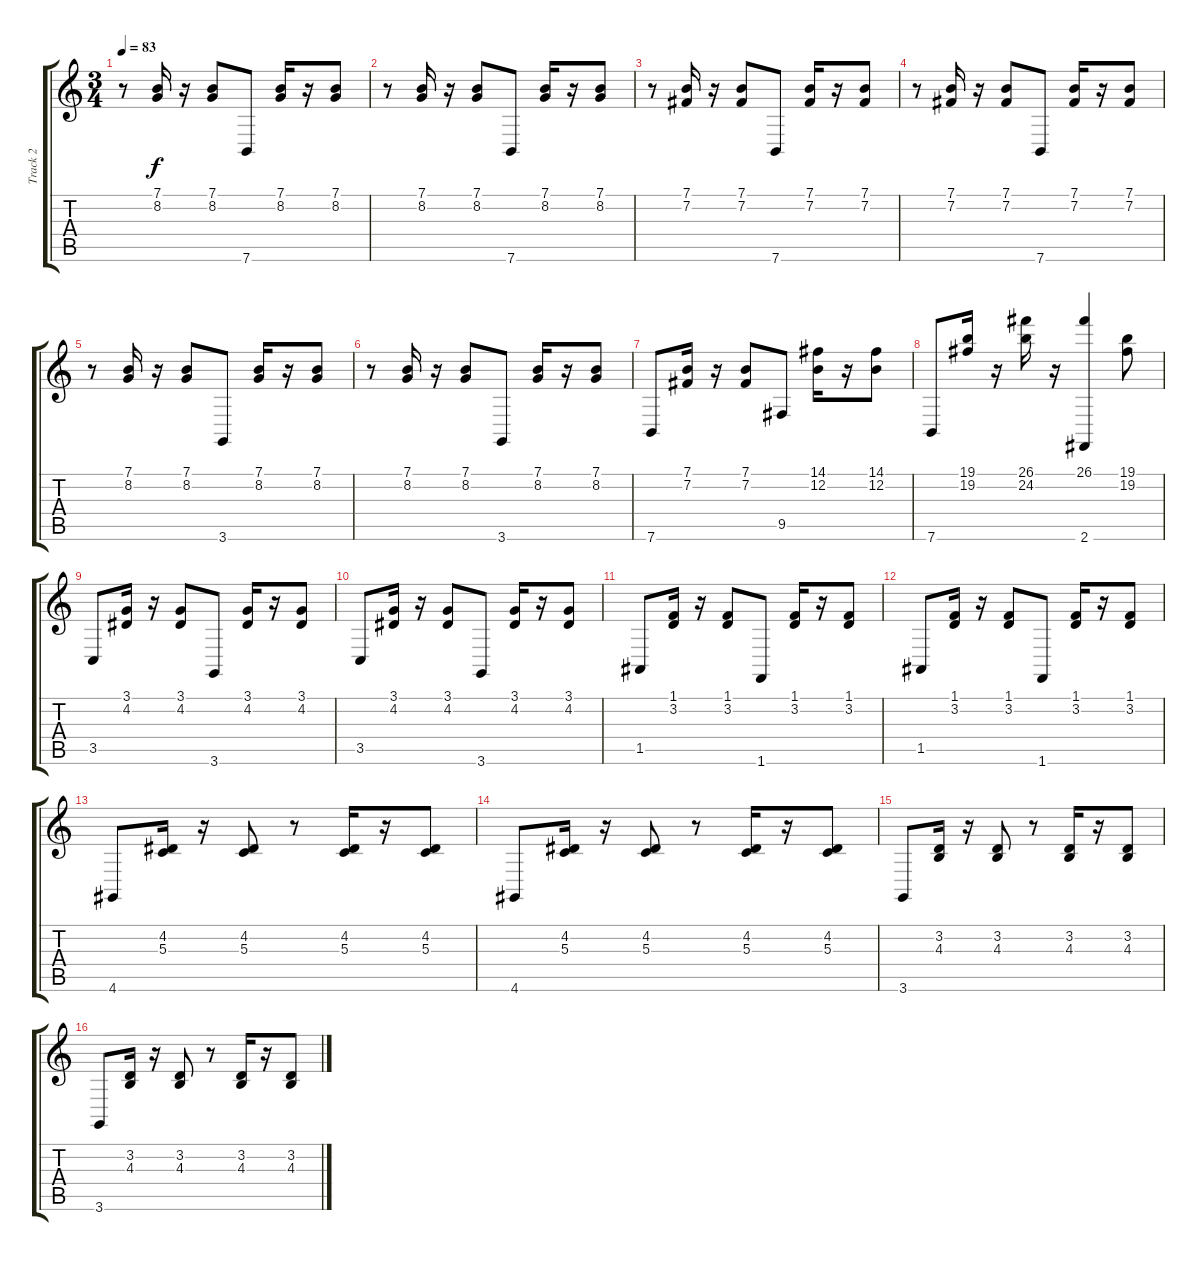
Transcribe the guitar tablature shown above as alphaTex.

\track ("Track 2" "Track 2") {instrument stringensemble1}
\staff {score tabs}
\tuning (E4 B3 G3 D3 A2 E2) {hide}
\ts (3 4)
\tempo 83
\clef g2
\ks c
r.8{dy f} (7.1 8.2).16 r.16 (7.1 8.2).8 7.6.8 (7.1 8.2).16 r.16 (7.1 8.2).8 |
r.8 (7.1 8.2).16 r.16 (7.1 8.2).8 7.6.8 (7.1 8.2).16 r.16 (7.1 8.2).8 |
r.8 (7.1 7.2).16 r.16 (7.1 7.2).8 7.6.8 (7.1 7.2).16 r.16 (7.1 7.2).8 |
r.8 (7.1 7.2).16 r.16 (7.1 7.2).8 7.6.8 (7.1 7.2).16 r.16 (7.1 7.2).8 |
r.8 (7.1 8.2).16 r.16 (7.1 8.2).8 3.6.8 (7.1 8.2).16 r.16 (7.1 8.2).8 |
r.8 (7.1 8.2).16 r.16 (7.1 8.2).8 3.6.8 (7.1 8.2).16 r.16 (7.1 8.2).8 |
7.6.8 (7.1 7.2).16 r.16 (7.1 7.2).8 9.5.8 (14.1 12.2).16 r.16 (14.1 12.2).8 |
7.6.8 (19.1 19.2).16 r.16 (26.1 24.2).16 r.16 (26.1 2.6).4 (19.1 19.2).8 |
3.5.8 (3.1 4.2).16 r.16 (3.1 4.2).8 3.6.8 (3.1 4.2).16 r.16 (3.1 4.2).8 |
3.5.8 (3.1 4.2).16 r.16 (3.1 4.2).8 3.6.8 (3.1 4.2).16 r.16 (3.1 4.2).8 |
1.5.8 (1.1 3.2).16 r.16 (1.1 3.2).8 1.6.8 (1.1 3.2).16 r.16 (1.1 3.2).8 |
1.5.8 (1.1 3.2).16 r.16 (1.1 3.2).8 1.6.8 (1.1 3.2).16 r.16 (1.1 3.2).8 |
4.6.8 (4.2 5.3).16 r.16 (4.2 5.3).8 r.8 (4.2 5.3).16 r.16 (4.2 5.3).8 |
4.6.8 (4.2 5.3).16 r.16 (4.2 5.3).8 r.8 (4.2 5.3).16 r.16 (4.2 5.3).8 |
3.6.8 (3.2 4.3).16 r.16 (3.2 4.3).8 r.8 (3.2 4.3).16 r.16 (3.2 4.3).8 |
3.6.8 (3.2 4.3).16 r.16 (3.2 4.3).8 r.8 (3.2 4.3).16 r.16 (3.2 4.3).8
